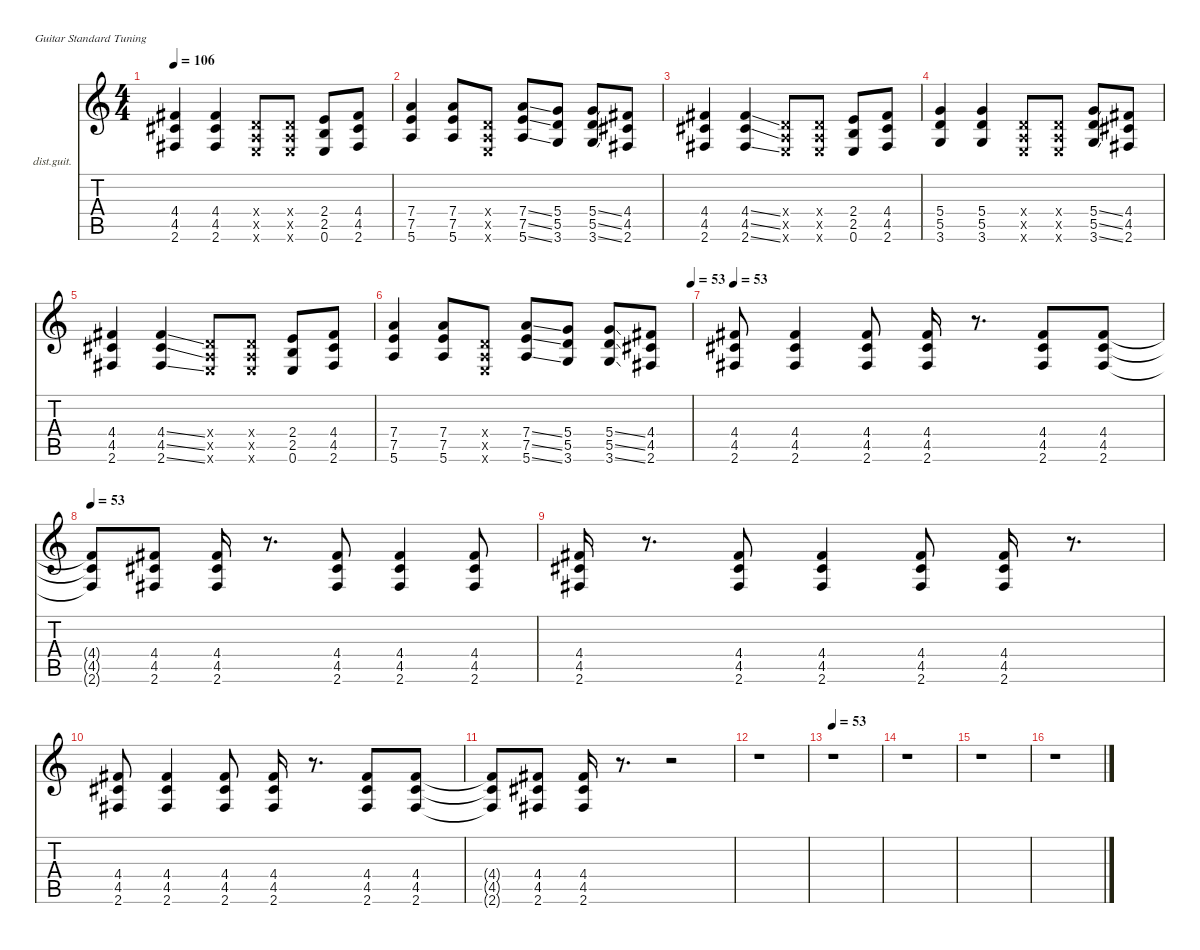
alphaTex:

\defaultSystemsLayout 4
\hideDynamics
\bracketExtendMode nobrackets
\firstSystemTrackNameOrientation horizontal
\otherSystemsTrackNameOrientation horizontal
\track ("James Hetfield" "dist.guit.") {instrument distortionguitar}
\staff {score tabs}
\tuning (E4 B3 G3 D3 A2 E2)
\ts (4 4)
\tempo 106
\clef g2
\ks c
(4.4{acc #} 4.5{acc #} 2.6{acc #}).4{dy f beam Up} (4.4{acc #} 4.5{acc #} 2.6{acc #}).4{beam Up} (0.4{x} 0.5{x} 0.6{x}).8{beam Up} (0.4{x} 0.5{x} 0.6{x}).8{beam Up} (2.4 2.5 0.6).8{beam Up} (4.4{acc #} 4.5{acc #} 2.6{acc #}).8{beam Up} |
(7.4 7.5 5.6).4{beam Up} (7.4 7.5 5.6).8{beam Up} (0.4{x} 0.5{x} 0.6{x}).8{beam Up} (7.4{ss} 7.5{ss} 5.6{ss}).8{beam Up} (5.4 5.5 3.6).8{beam Up} (5.4{ss} 5.5{ss} 3.6{ss}).8{beam Up} (4.4{acc #} 4.5{acc #} 2.6{acc #}).8{beam Up} |
(4.4{acc #} 4.5{acc #} 2.6{acc #}).4{beam Up} (4.4{ss acc #} 4.5{ss acc #} 2.6{ss acc #}).4{beam Up} (0.4{x} 0.5{x} 0.6{x}).8{beam Up} (0.4{x} 0.5{x} 0.6{x}).8{beam Up} (2.4 2.5 0.6).8{beam Up} (4.4{acc #} 4.5{acc #} 2.6{acc #}).8{beam Up} |
(5.4 5.5 3.6).4{beam Up} (5.4 5.5 3.6).4{beam Up} (0.4{x} 0.5{x} 0.6{x}).8{beam Up} (0.4{x} 0.5{x} 0.6{x}).8{beam Up} (5.4{ss} 5.5{ss} 3.6{ss}).8{beam Up} (4.4{acc #} 4.5{acc #} 2.6{acc #}).8{beam Up} |
(4.4{acc #} 4.5{acc #} 2.6{acc #}).4{beam Up} (4.4{ss acc #} 4.5{ss acc #} 2.6{ss acc #}).4{beam Up} (0.4{x} 0.5{x} 0.6{x}).8{beam Up} (0.4{x} 0.5{x} 0.6{x}).8{beam Up} (2.4 2.5 0.6).8{beam Up} (4.4{acc #} 4.5{acc #} 2.6{acc #}).8{beam Up} |
\tempo (53 1)
(7.4 7.5 5.6).4{beam Up} (7.4 7.5 5.6).8{beam Up} (0.4{x} 0.5{x} 0.6{x}).8{beam Up} (7.4{ss} 7.5{ss} 5.6{ss}).8{beam Up} (5.4 5.5 3.6).8{beam Up} (5.4{ss} 5.5{ss} 3.6{ss}).8{beam Up} (4.4{acc #} 4.5{acc #} 2.6{acc #}).8{beam Up} |
\tempo 53
(4.4{acc #} 4.5{acc #} 2.6{acc #}).8{beam Up} (4.4{acc #} 4.5{acc #} 2.6{acc #}).4{beam Up} (4.4{acc #} 4.5{acc #} 2.6{acc #}).8{beam Up} (4.4{acc #} 4.5{acc #} 2.6{acc #}).16{beam Up} r.8{d beam Up} (4.4{acc #} 4.5{acc #} 2.6{acc #}).8{beam Up} (4.4{acc #} 4.5{acc #} 2.6{acc #}).8{beam Up} |
\tempo 53
(4.4{t acc #} 4.5{t acc #} 2.6{t acc #}).8{beam Up} (4.4{acc #} 4.5{acc #} 2.6{acc #}).8{beam Up} (4.4{acc #} 4.5{acc #} 2.6{acc #}).16{beam Up} r.8{d beam Up} (4.4{acc #} 4.5{acc #} 2.6{acc #}).8{beam Up} (4.4{acc #} 4.5{acc #} 2.6{acc #}).4{beam Up} (4.4{acc #} 4.5{acc #} 2.6{acc #}).8{beam Up} |
(4.4{acc #} 4.5{acc #} 2.6{acc #}).16{beam Up} r.8{d beam Up} (4.4{acc #} 4.5{acc #} 2.6{acc #}).8{beam Up} (4.4{acc #} 4.5{acc #} 2.6{acc #}).4{beam Up} (4.4{acc #} 4.5{acc #} 2.6{acc #}).8{beam Up} (4.4{acc #} 4.5{acc #} 2.6{acc #}).16{beam Up} r.8{d beam Up} |
(4.4{acc #} 4.5{acc #} 2.6{acc #}).8{beam Up} (4.4{acc #} 4.5{acc #} 2.6{acc #}).4{beam Up} (4.4{acc #} 4.5{acc #} 2.6{acc #}).8{beam Up} (4.4{acc #} 4.5{acc #} 2.6{acc #}).16{beam Up} r.8{d beam Up} (4.4{acc #} 4.5{acc #} 2.6{acc #}).8{beam Up} (4.4{acc #} 4.5{acc #} 2.6{acc #}).8{beam Up} |
(4.4{t acc #} 4.5{t acc #} 2.6{t acc #}).8{beam Up} (4.4{acc #} 4.5{acc #} 2.6{acc #}).8{beam Up} (4.4{acc #} 4.5{acc #} 2.6{acc #}).16{beam Up} r.8{d beam Up} r.2{beam Up} |
r.1{beam Down} |
\tempo 53
r.1{beam Down} |
r.1{beam Down} |
r.1{beam Down} |
r.1{beam Down}
